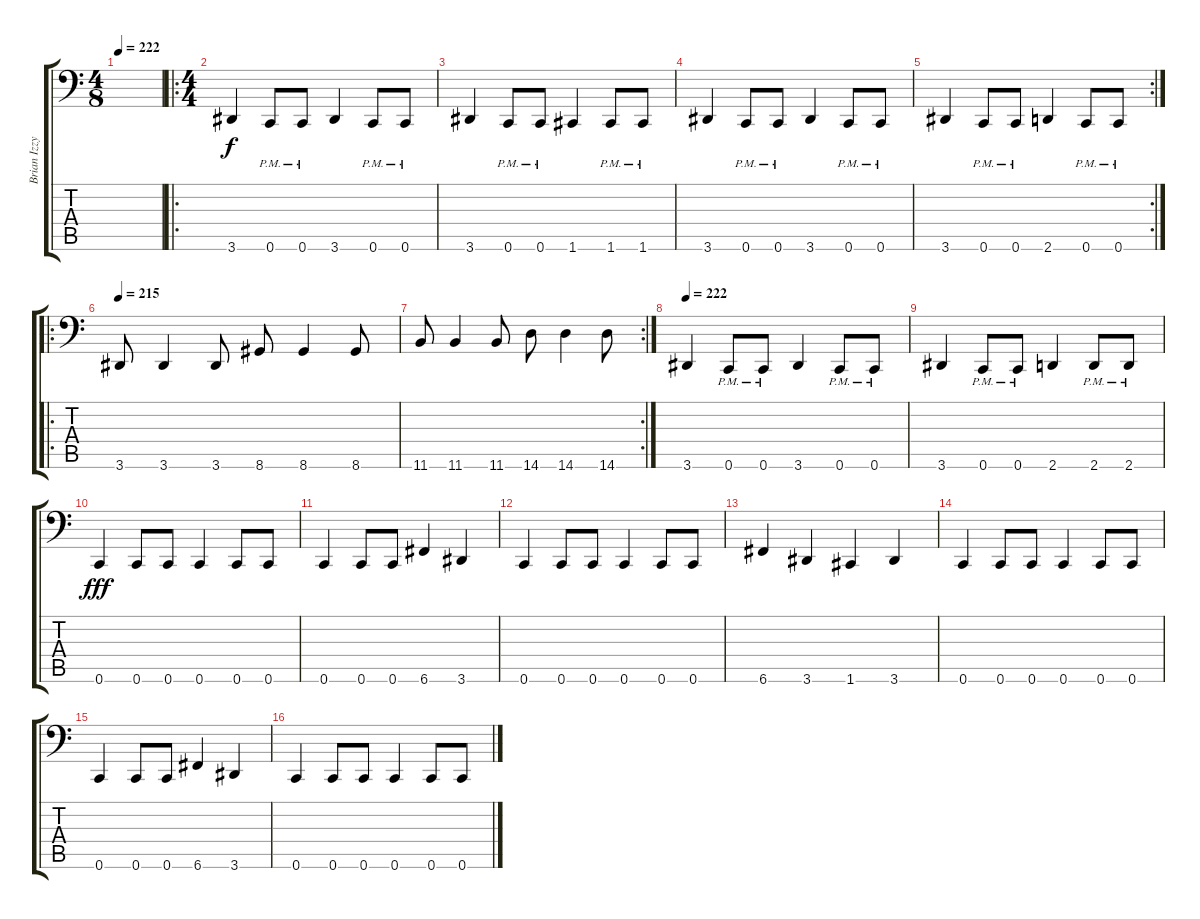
\track ("Brian Izzy (Octaver)" "Brian Izzy") {instrument distortionguitar}
\staff {score tabs}
\tuning (D3 A2 F2 C2 G1 C1) {hide}
\ts (4 8)
\tempo 222
\clef f4
\ks c
|
\ro
\ts (4 4)
3.6.4{dy f} 0.6{pm}.8 0.6{pm}.8 3.6.4 0.6{pm}.8 0.6{pm}.8 |
3.6.4 0.6{pm}.8 0.6{pm}.8 1.6.4 1.6{pm}.8 1.6{pm}.8 |
3.6.4 0.6{pm}.8 0.6{pm}.8 3.6.4 0.6{pm}.8 0.6{pm}.8 |
\rc 2
3.6.4 0.6{pm}.8 0.6{pm}.8 2.6.4 0.6{pm}.8 0.6{pm}.8 |
\ro
\tempo 215
3.6.8 3.6.4 3.6.8 8.6.8 8.6.4 8.6.8 |
\rc 2
11.6.8 11.6.4 11.6.8 14.6.8 14.6.4 14.6.8 |
\tempo 222
3.6.4 0.6{pm}.8 0.6{pm}.8 3.6.4 0.6{pm}.8 0.6{pm}.8 |
3.6.4 0.6{pm}.8 0.6{pm}.8 2.6.4 2.6{pm}.8 2.6{pm}.8 |
0.6.4{dy fff} 0.6.8 0.6.8 0.6.4 0.6.8 0.6.8 |
0.6.4 0.6.8 0.6.8 6.6.4 3.6.4 |
0.6.4 0.6.8 0.6.8 0.6.4 0.6.8 0.6.8 |
6.6.4 3.6.4 1.6.4 3.6.4 |
0.6.4 0.6.8 0.6.8 0.6.4 0.6.8 0.6.8 |
0.6.4 0.6.8 0.6.8 6.6.4 3.6.4 |
0.6.4 0.6.8 0.6.8 0.6.4 0.6.8 0.6.8
